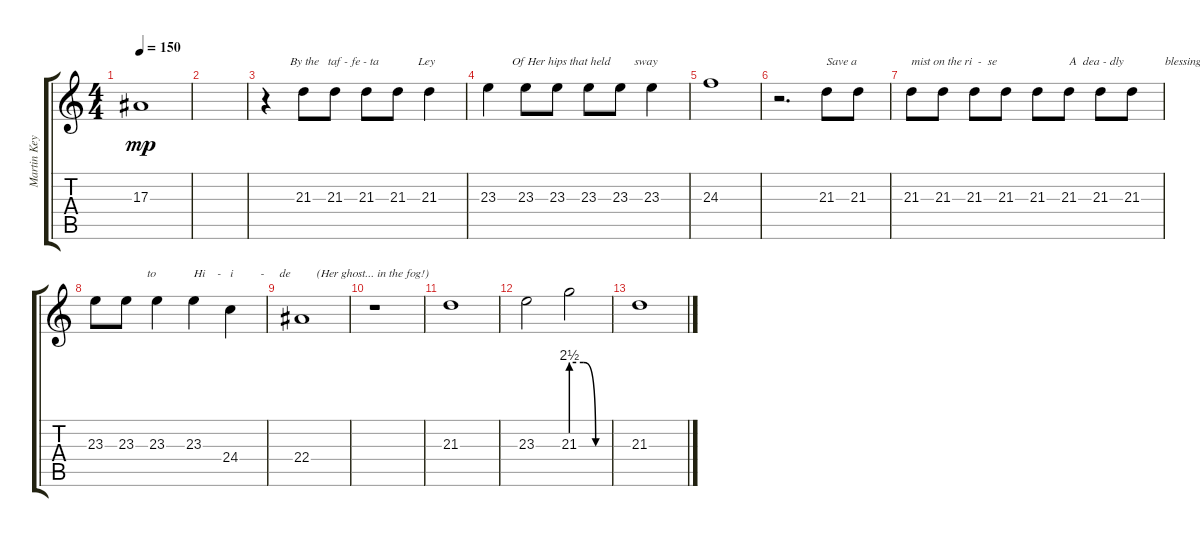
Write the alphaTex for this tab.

\track ("Martin Keyboard1" "Martin Key") {instrument fx7echoes}
\staff {score tabs}
\tuning (D4 A3 F3 C3 G2 D2) {hide}
\ts (4 4)
\tempo 150
\clef g2
\ks c
17.3.1{dy mp} |
|
r.4{txt "        By the   taf - fe - ta             Ley"} 21.3.8 21.3.8 21.3.8 21.3.8 21.3.4 |
23.3.4{txt "        Of Her hips that held        sway"} 23.3.8 23.3.8 23.3.8 23.3.8 23.3.4 |
24.3.1 |
r.2{d} 21.3.8{txt "Save a"} 21.3.8 |
21.3.8{txt "mist on the ri  -  se"} 21.3.8 21.3.8 21.3.8 21.3.8 21.3.8{txt "A  dea - dly"} 21.3.8 21.3.8{txt "           blessing"} |
23.3.8 23.3.8{txt "       to"} 23.3.4 23.3.4{txt "Hi    -   i"} 24.4.4{txt "          -     de"} |
22.4.1{txt "     (Her ghost... in the fog!)"} |
r.1 |
21.3.1 |
23.3.2 21.3{be (custom 0 10 20 10 40 0 60 0)}.2 |
21.3.1
